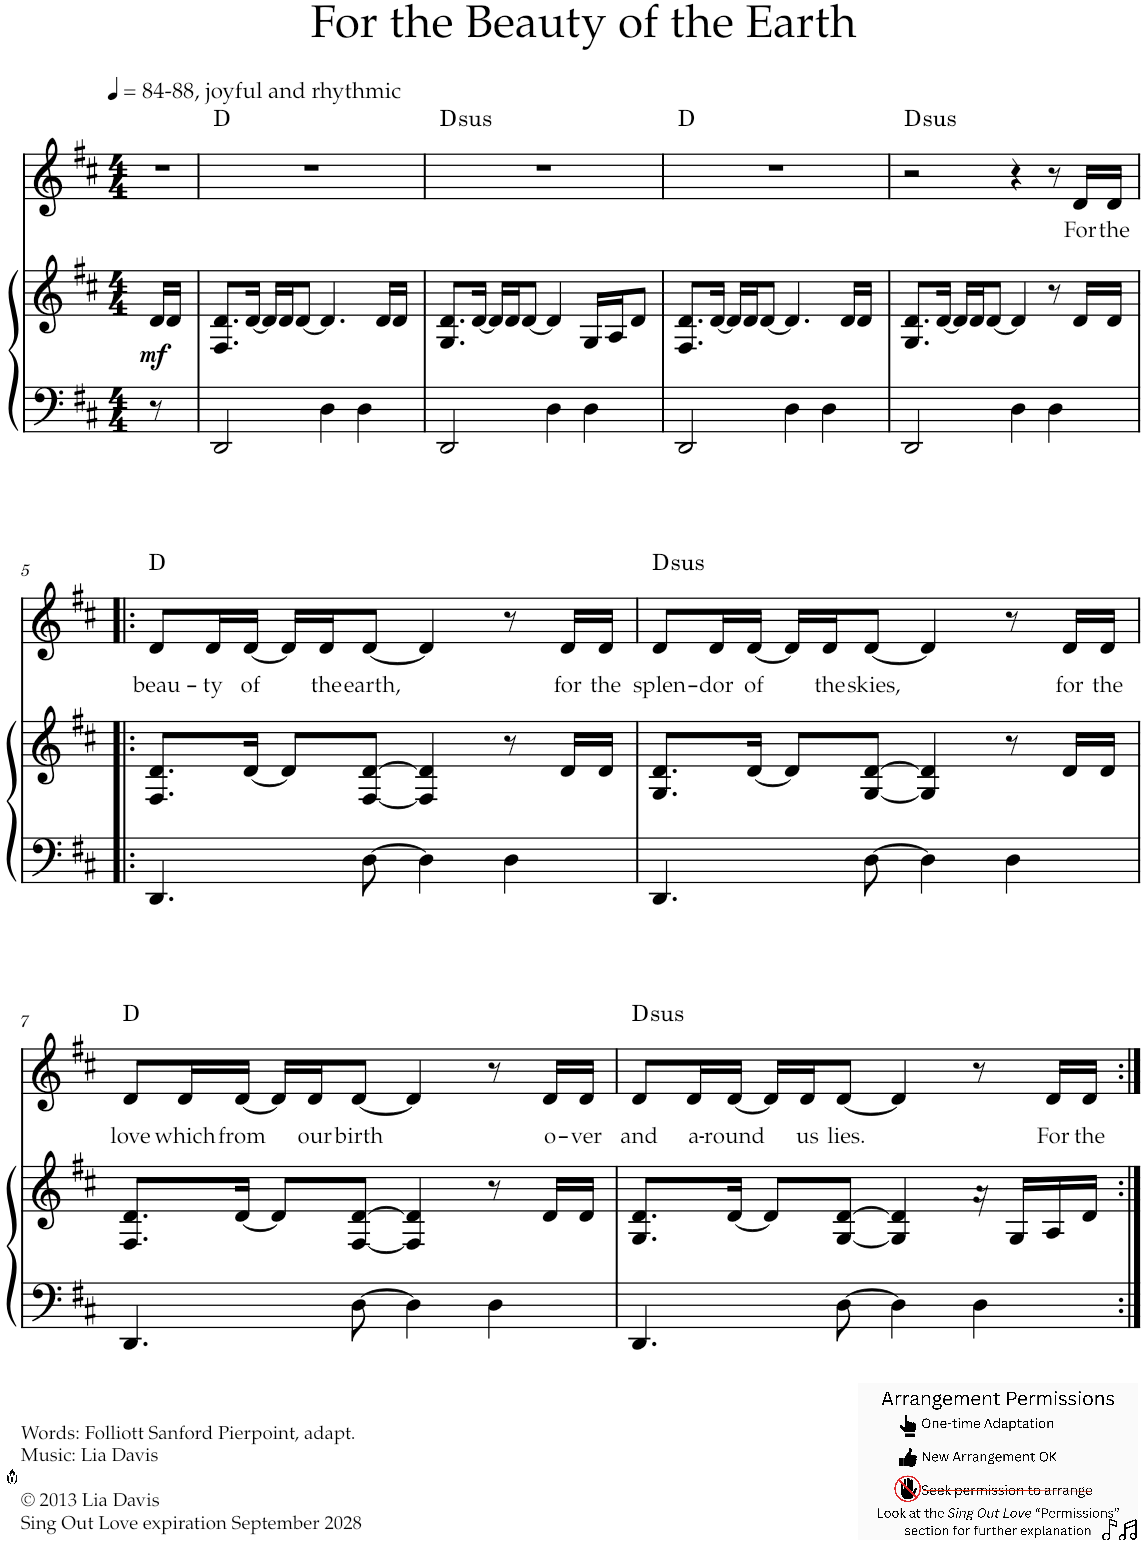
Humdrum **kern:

**kern	**kern	**dynam	**kern	**text	**harte	**kern	**kern
*part4	*part4	*part4	*part3	*part3	*part3	*part2	*part1
*staff5	*staff4	*staff4/5	*staff3	*staff3	*	*staff2	*staff1
*I"1am)	*	*	*I"Violoncello	*	*	*I"Violin	*I"Oboe
*	*	*	*I'Vc	*	*	*I'Vln	*I'Ob
*clefF4	*clefG2	*	*clefG2	*	*	*clefG2	*clefG2
*k[f#c#]	*k[f#c#]	*	*k[f#c#]	*	*	*k[f#c#]	*k[f#c#]
*M4/4	*M4/4	*	*M4/4	*	*	*M4/4	*M4/4
*MM84	*MM84	*	*MM84	*	*	*MM84	*MM84
=	=	=	=	=	=	=	=
!	!	!	!	!	!	!	!LO:TX:a:t=-88, joyful and rhythmic
!	!	!LO:DY:b	!	!	!	!	!
8r	16d/LL	mf	1r	.	.	1r	1r
.	16d/JJ	.	.	.	.	.	.
2..ryy	2..ryy	.	.	.	.	.	.
=1	=1	=1	=1	=1	=1	=1	=1
2DD/	8.F#/ 8.d/L	.	1r	.	D:maj	1r	1r
.	[<16d/Jk	.	.	.	.	.	.
.	16d/LL]	.	.	.	.	.	.
.	16d/J	.	.	.	.	.	.
.	[<8d/J	.	.	.	.	.	.
4D\	4.d/]	.	.	.	.	.	.
4D\	.	.	.	.	.	.	.
.	16d/LL	.	.	.	.	.	.
.	16d/JJ	.	.	.	.	.	.
=2	=2	=2	=2	=2	=2	=2	=2
!	!	!	!	!	!LO:H:kt=sus	!	!
2DD/	8.G/ 8.d/L	.	1r	.	D:sus4	1r	1r
.	[<16d/Jk	.	.	.	.	.	.
.	16d/LL]	.	.	.	.	.	.
.	16d/J	.	.	.	.	.	.
.	[<8d/J	.	.	.	.	.	.
4D\	4d/]	.	.	.	.	.	.
4D\	16G/LL	.	.	.	.	.	.
.	16A/J	.	.	.	.	.	.
.	8d/J	.	.	.	.	.	.
=3	=3	=3	=3	=3	=3	=3	=3
2DD/	8.F#/ 8.d/L	.	1r	.	D:maj	1r	1r
.	[<16d/Jk	.	.	.	.	.	.
.	16d/LL]	.	.	.	.	.	.
.	16d/J	.	.	.	.	.	.
.	[<8d/J	.	.	.	.	.	.
4D\	4.d/]	.	.	.	.	.	.
4D\	.	.	.	.	.	.	.
.	16d/LL	.	.	.	.	.	.
.	16d/JJ	.	.	.	.	.	.
=4	=4	=4	=4	=4	=4	=4	=4
!	!	!	!	!	!LO:H:kt=sus	!	!
2DD/	8.G/ 8.d/L	.	2r	.	D:sus4	1r	1r
.	[<16d/Jk	.	.	.	.	.	.
.	16d/LL]	.	.	.	.	.	.
.	16d/J	.	.	.	.	.	.
.	[<8d/J	.	.	.	.	.	.
4D\	4d/]	.	4r	.	.	.	.
4D\	8r	.	8r	.	.	.	.
!	!	!	!	!LO:LY:b	!	!	!
.	16d/LL	.	16d/LL	For	.	.	.
!	!	!	!	!LO:LY:b	!	!	!
.	16d/JJ	.	16d/JJ	the	.	.	.
!!LO:LB:g=z
=5!|:	=5!|:	=5!|:	=5!|:	=5!|:	=5!|:	=5!|:	=5!|:
!	!	!	!	!LO:LY:b	!	!	!
4.DD/	8.F#/ 8.d/L	.	8d/L	beau-	D:maj	1r	1r
!	!	!	!	!LO:LY:b	!	!	!
.	.	.	16d/L	ty	.	.	.
!	!	!	!	!LO:LY:b	!	!	!
.	[<16d/Jk	.	[<16d/JJ	of	.	.	.
.	8d/L]	.	16d/LL]	.	.	.	.
!	!	!	!	!LO:LY:b	!	!	!
.	.	.	16d/J	the	.	.	.
!	!	!	!	!LO:LY:b	!	!	!
[>8D\	[<8F#/ [>8d/J	.	[<8d/J	earth,	.	.	.
4D\]	4F#/] 4d/]	.	4d/]	.	.	.	.
4D\	8r	.	8r	.	.	.	.
!	!	!	!	!LO:LY:b	!	!	!
.	16d/LL	.	16d/LL	for	.	.	.
!	!	!	!	!LO:LY:b	!	!	!
.	16d/JJ	.	16d/JJ	the	.	.	.
=6	=6	=6	=6	=6	=6	=6	=6
!	!	!	!	!LO:LY:b	!LO:H:kt=sus	!	!
4.DD/	8.G/ 8.d/L	.	8d/L	splen-	D:sus4	1r	1r
!	!	!	!	!LO:LY:b	!	!	!
.	.	.	16d/L	-dor	.	.	.
!	!	!	!	!LO:LY:b	!	!	!
.	[<16d/Jk	.	[<16d/JJ	of	.	.	.
.	8d/L]	.	16d/LL]	.	.	.	.
!	!	!	!	!LO:LY:b	!	!	!
.	.	.	16d/J	the	.	.	.
!	!	!	!	!LO:LY:b	!	!	!
[>8D\	[<8G/ [>8d/J	.	[<8d/J	skies,	.	.	.
4D\]	4G/] 4d/]	.	4d/]	.	.	.	.
4D\	8r	.	8r	.	.	.	.
!	!	!	!	!LO:LY:b	!	!	!
.	16d/LL	.	16d/LL	for	.	.	.
!	!	!	!	!LO:LY:b	!	!	!
.	16d/JJ	.	16d/JJ	the	.	.	.
!!LO:LB:g=z
=7	=7	=7	=7	=7	=7	=7	=7
!	!	!	!	!LO:LY:b	!	!	!
4.DD/	8.F#/ 8.d/L	.	8d/L	love	D:maj	1r	1r
!	!	!	!	!LO:LY:b	!	!	!
.	.	.	16d/L	which	.	.	.
!	!	!	!	!LO:LY:b	!	!	!
.	[<16d/Jk	.	[<16d/JJ	from	.	.	.
.	8d/L]	.	16d/LL]	.	.	.	.
!	!	!	!	!LO:LY:b	!	!	!
.	.	.	16d/J	our	.	.	.
!	!	!	!	!LO:LY:b	!	!	!
[>8D\	[<8F#/ [>8d/J	.	[<8d/J	birth	.	.	.
4D\]	4F#/] 4d/]	.	4d/]	.	.	.	.
4D\	8r	.	8r	.	.	.	.
!	!	!	!	!LO:LY:b	!	!	!
.	16d/LL	.	16d/LL	o-	.	.	.
!	!	!	!	!LO:LY:b	!	!	!
.	16d/JJ	.	16d/JJ	-ver	.	.	.
=8	=8	=8	=8	=8	=8	=8	=8
!	!	!	!	!LO:LY:b	!LO:H:kt=sus	!	!
4.DD/	8.G/ 8.d/L	.	8d/L	and	D:sus4	1r	1r
!	!	!	!	!LO:LY:b	!	!	!
.	.	.	16d/L	a-	.	.	.
!	!	!	!	!LO:LY:b	!	!	!
.	[<16d/Jk	.	[<16d/JJ	-round	.	.	.
.	8d/L]	.	16d/LL]	.	.	.	.
!	!	!	!	!LO:LY:b	!	!	!
.	.	.	16d/J	us	.	.	.
!	!	!	!	!LO:LY:b	!	!	!
[>8D\	[<8G/ [>8d/J	.	[<8d/J	lies.	.	.	.
4D\]	4G/] 4d/]	.	4d/]	.	.	.	.
4D\	16ra	.	8r	.	.	.	.
.	16G/LL	.	.	.	.	.	.
!	!	!	!	!LO:LY:b	!	!	!
.	16A/	.	16d/LL	For	.	.	.
!	!	!	!	!LO:LY:b	!	!	!
.	16d/JJ	.	16d/JJ	the	.	.	.
=:|!	=:|!	=:|!	=:|!	=:|!	=:|!	=:|!	=:|!
*-	*-	*-	*-	*-	*-	*-	*-
